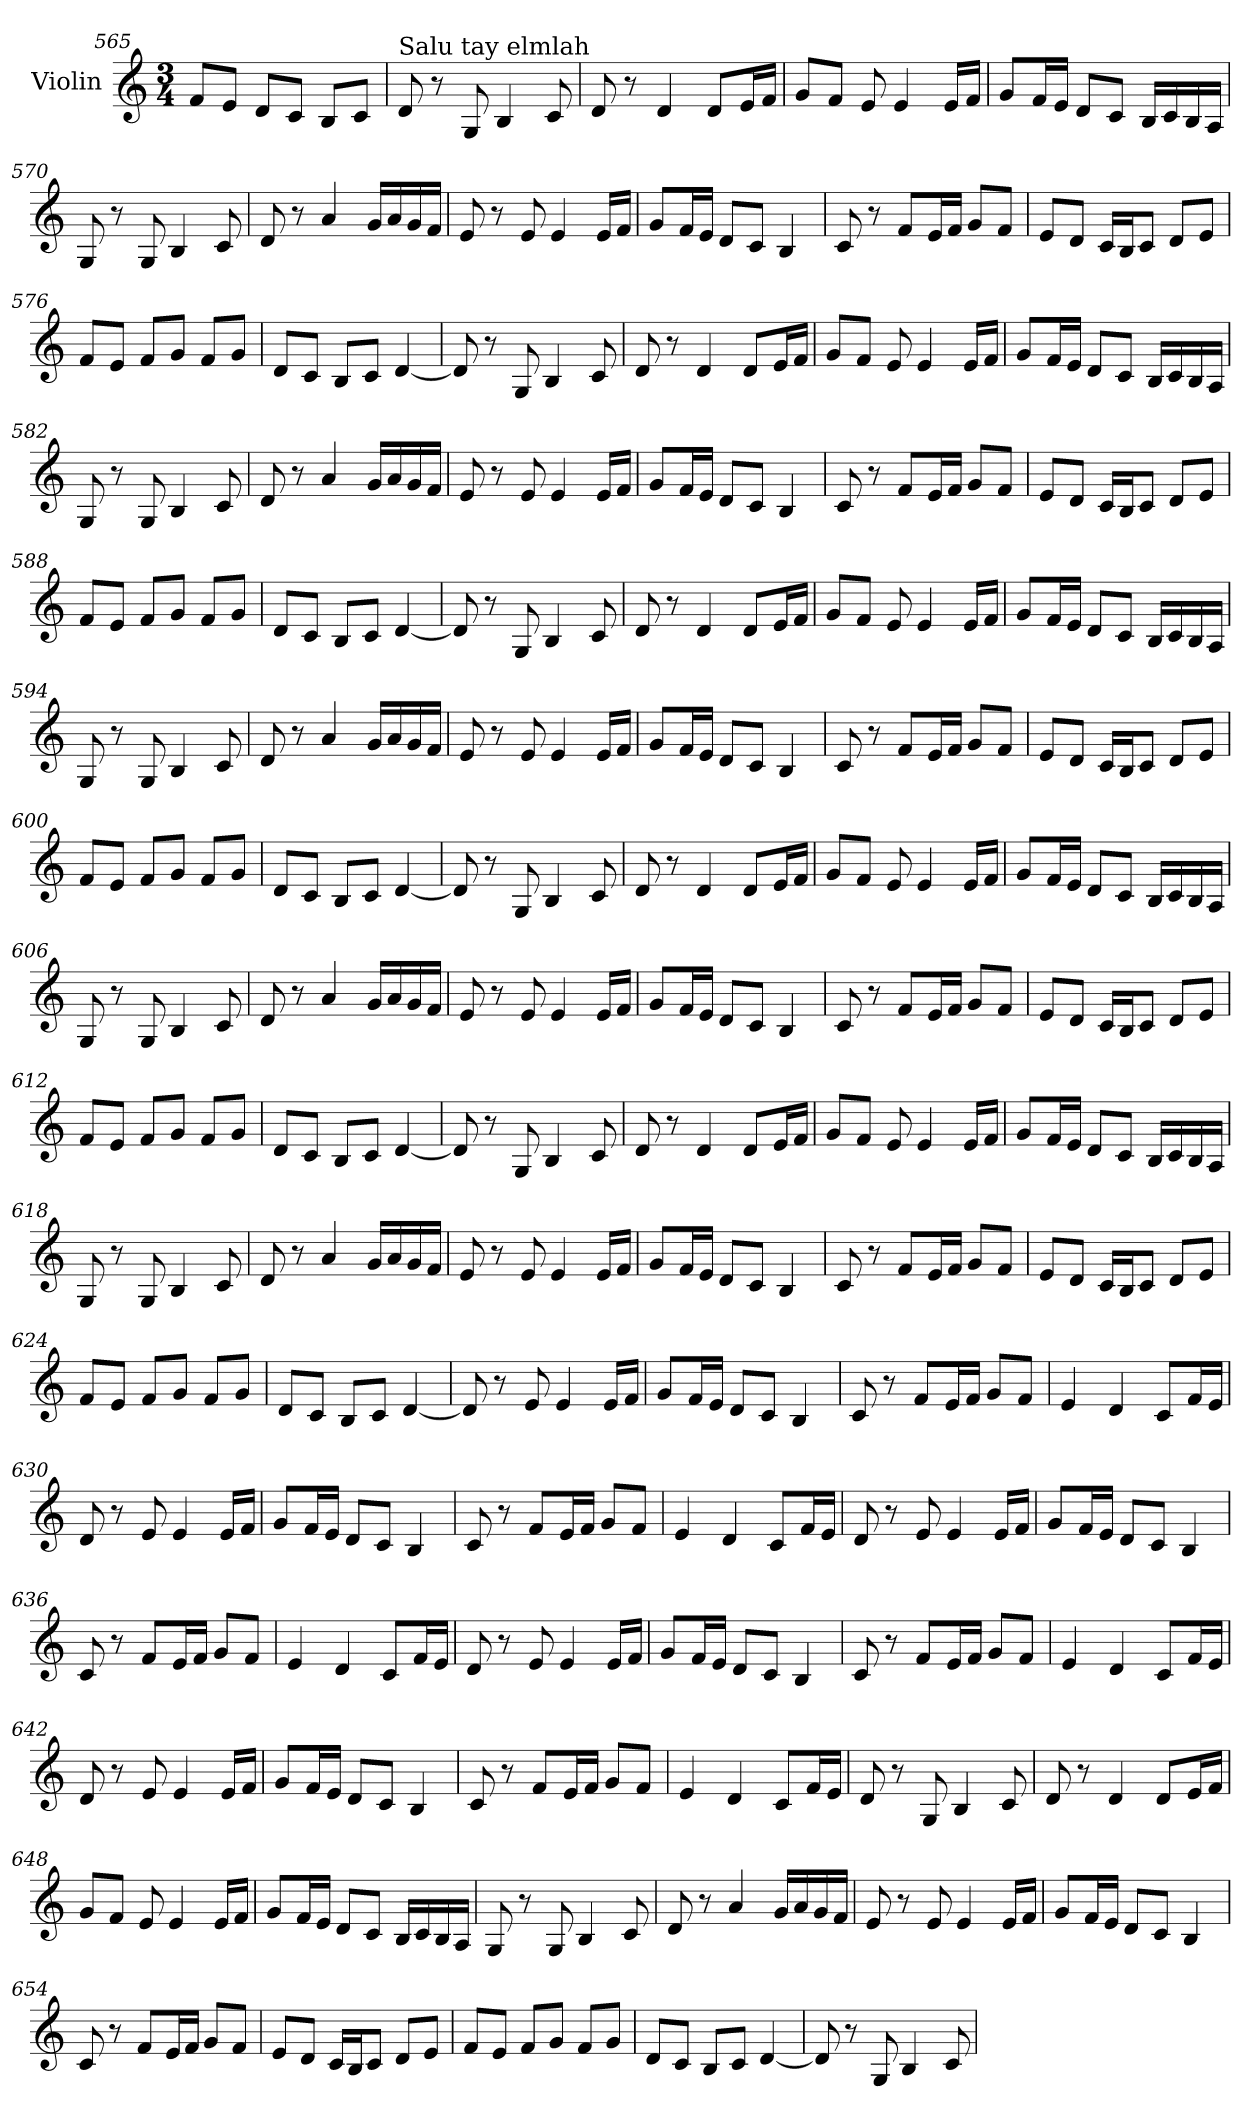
**kern
*part1
*staff1
*I"Violin
*clefG2
*k[]
*C:
*M3/4
=565
8f/L
8e/J
8d/L
8c/J
8B/L
8c/J
!!LO:PB:g=z
=566
!LO:TX:a:t=Salu tay elmlah
8d/
8r
8G/
4B/
8c/
=567
8d/
8r
4d/
8d/L
16e/L
16f/JJ
=568
8g/L
8f/J
8e/
4e/
16e/LL
16f/JJ
=569
8g/L
16f/L
16e/JJ
8d/L
8c/J
16B/LL
16c/
16B/
16A/JJ
!!LO:PB:g=z
=570
8G/
8r
8G/
4B/
8c/
!!LO:PB:g=z
=571
8d/
8r
4a/
16g/LL
16a/
16g/
16f/JJ
=572
8e/
8r
8e/
4e/
16e/LL
16f/JJ
=573
8g/L
16f/L
16e/JJ
8d/L
8c/J
4B/
=574
8c/
8r
8f/L
16e/L
16f/JJ
8g/L
8f/J
!!LO:PB:g=z
=575
8e/L
8d/J
16c/LL
16B/J
8c/J
8d/L
8e/J
!!LO:PB:g=z
=576
8f/L
8e/J
8f/L
8g/J
8f/L
8g/J
=577
8d/L
8c/J
8B/L
8c/J
[4d/
=578
8d/]
8r
8G/
4B/
8c/
=579
8d/
8r
4d/
8d/L
16e/L
16f/JJ
!!LO:PB:g=z
=580
8g/L
8f/J
8e/
4e/
16e/LL
16f/JJ
!!LO:PB:g=z
=581
8g/L
16f/L
16e/JJ
8d/L
8c/J
16B/LL
16c/
16B/
16A/JJ
=582
8G/
8r
8G/
4B/
8c/
=583
8d/
8r
4a/
16g/LL
16a/
16g/
16f/JJ
!!LO:PB:g=z
=584
8e/
8r
8e/
4e/
16e/LL
16f/JJ
=585
8g/L
16f/L
16e/JJ
8d/L
8c/J
4B/
!!LO:PB:g=z
=586
8c/
8r
8f/L
16e/L
16f/JJ
8g/L
8f/J
=587
8e/L
8d/J
16c/LL
16B/J
8c/J
8d/L
8e/J
=588
8f/L
8e/J
8f/L
8g/J
8f/L
8g/J
=589
8d/L
8c/J
8B/L
8c/J
[4d/
!!LO:PB:g=z
=590
8d/]
8r
8G/
4B/
8c/
=591
8d/
8r
4d/
8d/L
16e/L
16f/JJ
!!LO:PB:g=z
=592
8g/L
8f/J
8e/
4e/
16e/LL
16f/JJ
=593
8g/L
16f/L
16e/JJ
8d/L
8c/J
16B/LL
16c/
16B/
16A/JJ
=594
8G/
8r
8G/
4B/
8c/
=595
8d/
8r
4a/
16g/LL
16a/
16g/
16f/JJ
!!LO:PB:g=z
=596
8e/
8r
8e/
4e/
16e/LL
16f/JJ
=597
8g/L
16f/L
16e/JJ
8d/L
8c/J
4B/
=598
8c/
8r
8f/L
16e/L
16f/JJ
8g/L
8f/J
=599
8e/L
8d/J
16c/LL
16B/J
8c/J
8d/L
8e/J
=600
8f/L
8e/J
8f/L
8g/J
8f/L
8g/J
!!LO:PB:g=z
=601
8d/L
8c/J
8B/L
8c/J
[4d/
=602
8d/]
8r
8G/
4B/
8c/
!!LO:PB:g=z
=603
8d/
8r
4d/
8d/L
16e/L
16f/JJ
=604
8g/L
8f/J
8e/
4e/
16e/LL
16f/JJ
=605
8g/L
16f/L
16e/JJ
8d/L
8c/J
16B/LL
16c/
16B/
16A/JJ
!!LO:PB:g=z
=606
8G/
8r
8G/
4B/
8c/
=607
8d/
8r
4a/
16g/LL
16a/
16g/
16f/JJ
!!LO:PB:g=z
=608
8e/
8r
8e/
4e/
16e/LL
16f/JJ
=609
8g/L
16f/L
16e/JJ
8d/L
8c/J
4B/
=610
8c/
8r
8f/L
16e/L
16f/JJ
8g/L
8f/J
=611
8e/L
8d/J
16c/LL
16B/J
8c/J
8d/L
8e/J
!!LO:PB:g=z
=612
8f/L
8e/J
8f/L
8g/J
8f/L
8g/J
=613
8d/L
8c/J
8B/L
8c/J
[4d/
!!LO:PB:g=z
=614
8d/]
8r
8G/
4B/
8c/
=615
8d/
8r
4d/
8d/L
16e/L
16f/JJ
=616
8g/L
8f/J
8e/
4e/
16e/LL
16f/JJ
=617
8g/L
16f/L
16e/JJ
8d/L
8c/J
16B/LL
16c/
16B/
16A/JJ
!!LO:PB:g=z
=618
8G/
8r
8G/
4B/
8c/
!!LO:PB:g=z
=619
8d/
8r
4a/
16g/LL
16a/
16g/
16f/JJ
=620
8e/
8r
8e/
4e/
16e/LL
16f/JJ
=621
8g/L
16f/L
16e/JJ
8d/L
8c/J
4B/
=622
8c/
8r
8f/L
16e/L
16f/JJ
8g/L
8f/J
!!LO:PB:g=z
=623
8e/L
8d/J
16c/LL
16B/J
8c/J
8d/L
8e/J
!!LO:PB:g=z
=624
8f/L
8e/J
8f/L
8g/J
8f/L
8g/J
=625
8d/L
8c/J
8B/L
8c/J
[4d/
=626
8d/]
8r
8e/
4e/
16e/LL
16f/JJ
=627
8g/L
16f/L
16e/JJ
8d/L
8c/J
4B/
!!LO:PB:g=z
=628
8c/
8r
8f/L
16e/L
16f/JJ
8g/L
8f/J
=629
4e/
4d/
8c/L
16f/L
16e/JJ
!!LO:PB:g=z
=630
8d/
8r
8e/
4e/
16e/LL
16f/JJ
=631
8g/L
16f/L
16e/JJ
8d/L
8c/J
4B/
=632
8c/
8r
8f/L
16e/L
16f/JJ
8g/L
8f/J
=633
4e/
4d/
8c/L
16f/L
16e/JJ
!!LO:PB:g=z
=634
8d/
8r
8e/
4e/
16e/LL
16f/JJ
=635
8g/L
16f/L
16e/JJ
8d/L
8c/J
4B/
!!LO:PB:g=z
=636
8c/
8r
8f/L
16e/L
16f/JJ
8g/L
8f/J
=637
4e/
4d/
8c/L
16f/L
16e/JJ
=638
8d/
8r
8e/
4e/
16e/LL
16f/JJ
=639
8g/L
16f/L
16e/JJ
8d/L
8c/J
4B/
!!LO:PB:g=z
=640
8c/
8r
8f/L
16e/L
16f/JJ
8g/L
8f/J
=641
4e/
4d/
8c/L
16f/L
16e/JJ
=642
8d/
8r
8e/
4e/
16e/LL
16f/JJ
=643
8g/L
16f/L
16e/JJ
8d/L
8c/J
4B/
=644
8c/
8r
8f/L
16e/L
16f/JJ
8g/L
8f/J
=645
4e/
4d/
8c/L
16f/L
16e/JJ
!!LO:PB:g=z
=646
8d/
8r
8G/
4B/
8c/
=647
8d/
8r
4d/
8d/L
16e/L
16f/JJ
!!LO:PB:g=z
=648
8g/L
8f/J
8e/
4e/
16e/LL
16f/JJ
=649
8g/L
16f/L
16e/JJ
8d/L
8c/J
16B/LL
16c/
16B/
16A/JJ
=650
8G/
8r
8G/
4B/
8c/
!!LO:PB:g=z
=651
8d/
8r
4a/
16g/LL
16a/
16g/
16f/JJ
=652
8e/
8r
8e/
4e/
16e/LL
16f/JJ
!!LO:PB:g=z
=653
8g/L
16f/L
16e/JJ
8d/L
8c/J
4B/
=654
8c/
8r
8f/L
16e/L
16f/JJ
8g/L
8f/J
=655
8e/L
8d/J
16c/LL
16B/J
8c/J
8d/L
8e/J
=656
8f/L
8e/J
8f/L
8g/J
8f/L
8g/J
!!LO:PB:g=z
=657
8d/L
8c/J
8B/L
8c/J
[4d/
=658
8d/]
8r
8G/
4B/
8c/
=
*-
